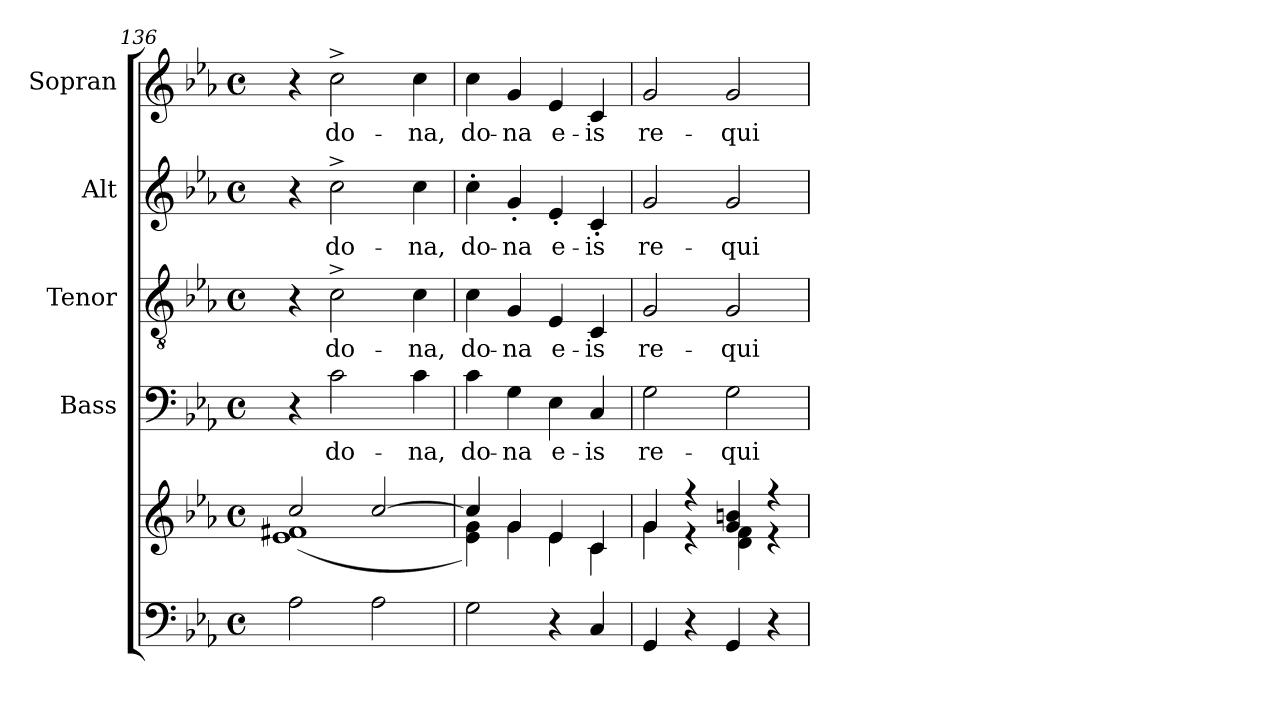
**kern	**kern	**kern	**text	**kern	**text	**kern	**text	**kern	**text
*part5	*part5	*part4	*part4	*part3	*part3	*part2	*part2	*part1	*part1
*staff6	*staff5	*staff4	*staff4	*staff3	*staff3	*staff2	*staff2	*staff1	*staff1
*	*	*I"Bass	*	*I"Tenor	*	*I"Alt	*	*I"Sopran	*
*	*	*I'B.	*	*I'T.	*	*I'A.	*	*I'S.	*
*clefF4	*clefG2	*clefF4	*	*clefGv2	*	*clefG2	*	*clefG2	*
*k[b-e-a-]	*k[b-e-a-]	*k[b-e-a-]	*	*k[b-e-a-]	*	*k[b-e-a-]	*	*k[b-e-a-]	*
*E-:	*E-:	*E-:	*	*E-:	*	*E-:	*	*E-:	*
*M4/4	*M4/4	*M4/4	*	*M4/4	*	*M4/4	*	*M4/4	*
*met(c)	*met(c)	*met(c)	*	*met(c)	*	*met(c)	*	*met(c)	*
=136	=136	=136	=136	=136	=136	=136	=136	=136	=136
*	*^	*	*	*	*	*	*	*	*
2A-\	2cc/	(<1e- 1f#X	4r	.	4r	.	4r	.	4r	.
!	!	!	!	!LO:LY:b	!	!LO:LY:b	!	!LO:LY:b	!	!LO:LY:b
.	.	.	2c\	do-	2c^>\	do-	2cc^>\	do-	2cc^>\	do-
2A-\	[>2cc/	.	.	.	.	.	.	.	.	.
!	!	!	!	!LO:LY:b	!	!LO:LY:b	!	!LO:LY:b	!	!LO:LY:b
.	.	.	4c\	-na,	4c\	-na,	4cc\	-na,	4cc\	-na,
=137	=137	=137	=137	=137	=137	=137	=137	=137	=137	=137
!	!	!	!	!LO:LY:b	!	!LO:LY:b	!	!LO:LY:b	!	!LO:LY:b
2G\	4cc/]	4e-\ 4g\)	4c\	do-	4c\	do-	4cc'>\	do-	4cc\	do-
!	!	!	!	!LO:LY:b	!	!LO:LY:b	!	!LO:LY:b	!	!LO:LY:b
.	4g/	4g\	4G\	-na	4G/	-na	4g'</	-na	4g/	-na
!	!	!	!	!LO:LY:b	!	!LO:LY:b	!	!LO:LY:b	!	!LO:LY:b
4r	4e-/	4e-\	4E-\	e-	4E-/	e-	4e-'</	e-	4e-/	e-
!	!	!	!	!LO:LY:b	!	!LO:LY:b	!	!LO:LY:b	!	!LO:LY:b
4C/	4c/	4c\	4C/	-is	4C/	-is	4c'</	-is	4c/	-is
=138	=138	=138	=138	=138	=138	=138	=138	=138	=138	=138
!	!	!	!	!LO:LY:b	!	!LO:LY:b	!	!LO:LY:b	!	!LO:LY:b
4GG/	4g/	4g\	2G\	re-	2G/	re-	2g/	re-	2g/	re-
4r	4r	4r	.	.	.	.	.	.	.	.
!	!	!	!	!LO:LY:b	!	!LO:LY:b	!	!LO:LY:b	!	!LO:LY:b
4GG/	4g/ 4bn/	4d\ 4f\	2G\	-qui-	2G/	-qui-	2g/	-qui-	2g/	-qui-
4r	4r	4r	.	.	.	.	.	.	.	.
*	*v	*v	*	*	*	*	*	*	*	*
=	=	=	=	=	=	=	=	=	=
*-	*-	*-	*-	*-	*-	*-	*-	*-	*-
